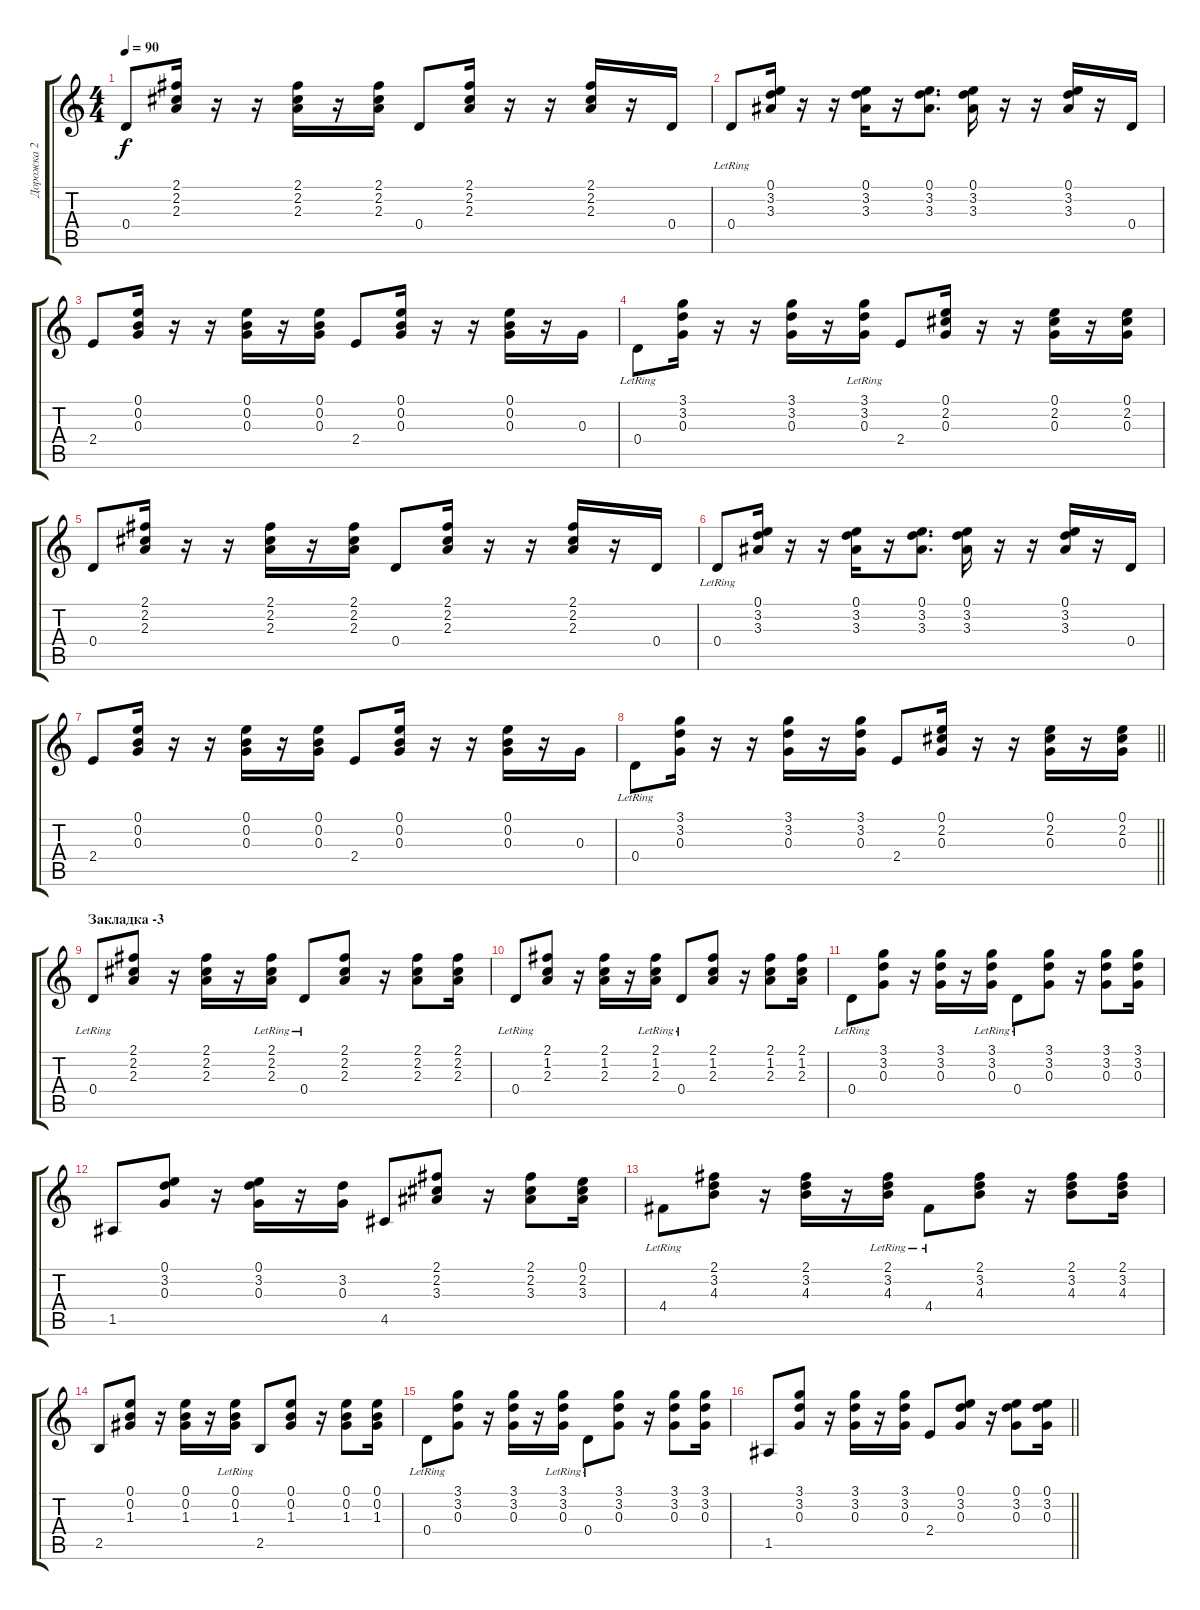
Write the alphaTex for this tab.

\track ("Дорожка 2" "Дорожка 2") {instrument acousticguitarsteel}
\staff {score tabs}
\tuning (E4 B3 G3 D3 A2 E2) {hide}
\ts (4 4)
\tempo 90
\clef g2
\ks c
0.4.8{dy f} (2.1 2.2 2.3).16 r.16 r.16 (2.1 2.2 2.3).16 r.16 (2.1 2.2 2.3).16 0.4.8 (2.1 2.2 2.3).16 r.16 r.16 (2.1 2.2 2.3).16 r.16 0.4.16 |
0.4{lr}.8 (0.1 3.2 3.3).16 r.16 r.16 (0.1 3.2 3.3).16 r.16 (0.1 3.2 3.3).8{d} (0.1 3.2 3.3).16 r.16 r.16 (0.1 3.2 3.3).16 r.16 0.4.16 |
2.4.8 (0.1 0.2 0.3).16 r.16 r.16 (0.1 0.2 0.3).16 r.16 (0.1 0.2 0.3).16 2.4.8 (0.1 0.2 0.3).16 r.16 r.16 (0.1 0.2 0.3).16 r.16 0.3.16 |
0.4{lr}.8 (3.1 3.2 0.3).16 r.16 r.16 (3.1 3.2 0.3).16 r.16 (3.1{lr} 3.2{lr} 0.3{lr}).16 2.4.8 (0.1 2.2 0.3).16 r.16 r.16 (0.1 2.2 0.3).16 r.16 (0.1 2.2 0.3).16 |
0.4.8 (2.1 2.2 2.3).16 r.16 r.16 (2.1 2.2 2.3).16 r.16 (2.1 2.2 2.3).16 0.4.8 (2.1 2.2 2.3).16 r.16 r.16 (2.1 2.2 2.3).16 r.16 0.4.16 |
0.4{lr}.8 (0.1 3.2 3.3).16 r.16 r.16 (0.1 3.2 3.3).16 r.16 (0.1 3.2 3.3).8{d} (0.1 3.2 3.3).16 r.16 r.16 (0.1 3.2 3.3).16 r.16 0.4.16 |
2.4.8 (0.1 0.2 0.3).16 r.16 r.16 (0.1 0.2 0.3).16 r.16 (0.1 0.2 0.3).16 2.4.8 (0.1 0.2 0.3).16 r.16 r.16 (0.1 0.2 0.3).16 r.16 0.3.16 |
\barLineRight lightlight
0.4{lr}.8 (3.1 3.2 0.3).16 r.16 r.16 (3.1 3.2 0.3).16 r.16 (3.1 3.2 0.3).16 2.4.8 (0.1 2.2 0.3).16 r.16 r.16 (0.1 2.2 0.3).16 r.16 (0.1 2.2 0.3).16 |
\section ("" "Закладка -3")
0.4{lr}.8 (2.1 2.2 2.3).8 r.16 (2.1 2.2 2.3).16 r.16 (2.1{lr} 2.2{lr} 2.3{lr}).16 0.4{lr}.8 (2.1 2.2 2.3).8 r.16 (2.1 2.2 2.3).8 (2.1 2.2 2.3).16 |
0.4{lr}.8 (2.1 1.2 2.3).8 r.16 (2.1 1.2 2.3).16 r.16 (2.1{lr} 1.2{lr} 2.3{lr}).16 0.4{lr}.8 (2.1 1.2 2.3).8 r.16 (2.1 1.2 2.3).8 (2.1 1.2 2.3).16 |
0.4{lr}.8 (3.1 3.2 0.3).8 r.16 (3.1 3.2 0.3).16 r.16 (3.1{lr} 3.2{lr} 0.3{lr}).16 0.4{lr}.8 (3.1 3.2 0.3).8 r.16 (3.1 3.2 0.3).8 (3.1 3.2 0.3).16 |
1.5.8 (0.1 3.2 0.3).8 r.16 (0.1 3.2 0.3).16 r.16 (3.2 0.3).16 4.5.8 (2.1 2.2 3.3).8 r.16 (2.1 2.2 3.3).8 (0.1 2.2 3.3).16 |
4.4{lr}.8 (2.1 3.2 4.3).8 r.16 (2.1 3.2 4.3).16 r.16 (2.1{lr} 3.2{lr} 4.3{lr}).16 4.4{lr}.8 (2.1 3.2 4.3).8 r.16 (2.1 3.2 4.3).8 (2.1 3.2 4.3).16 |
2.5.8 (0.1 0.2 1.3).8 r.16 (0.1 0.2 1.3).16 r.16 (0.1{lr} 0.2{lr} 1.3{lr}).16 2.5.8 (0.1 0.2 1.3).8 r.16 (0.1 0.2 1.3).8 (0.1 0.2 1.3).16 |
0.4{lr}.8 (3.1 3.2 0.3).8 r.16 (3.1 3.2 0.3).16 r.16 (3.1{lr} 3.2{lr} 0.3{lr}).16 0.4{lr}.8 (3.1 3.2 0.3).8 r.16 (3.1 3.2 0.3).8 (3.1 3.2 0.3).16 |
\barLineRight lightlight
1.5.8 (3.1 3.2 0.3).8 r.16 (3.1 3.2 0.3).16 r.16 (3.1 3.2 0.3).16 2.4.8 (0.1 3.2 0.3).8 r.16 (0.1 3.2 0.3).8 (0.1 3.2 0.3).16
